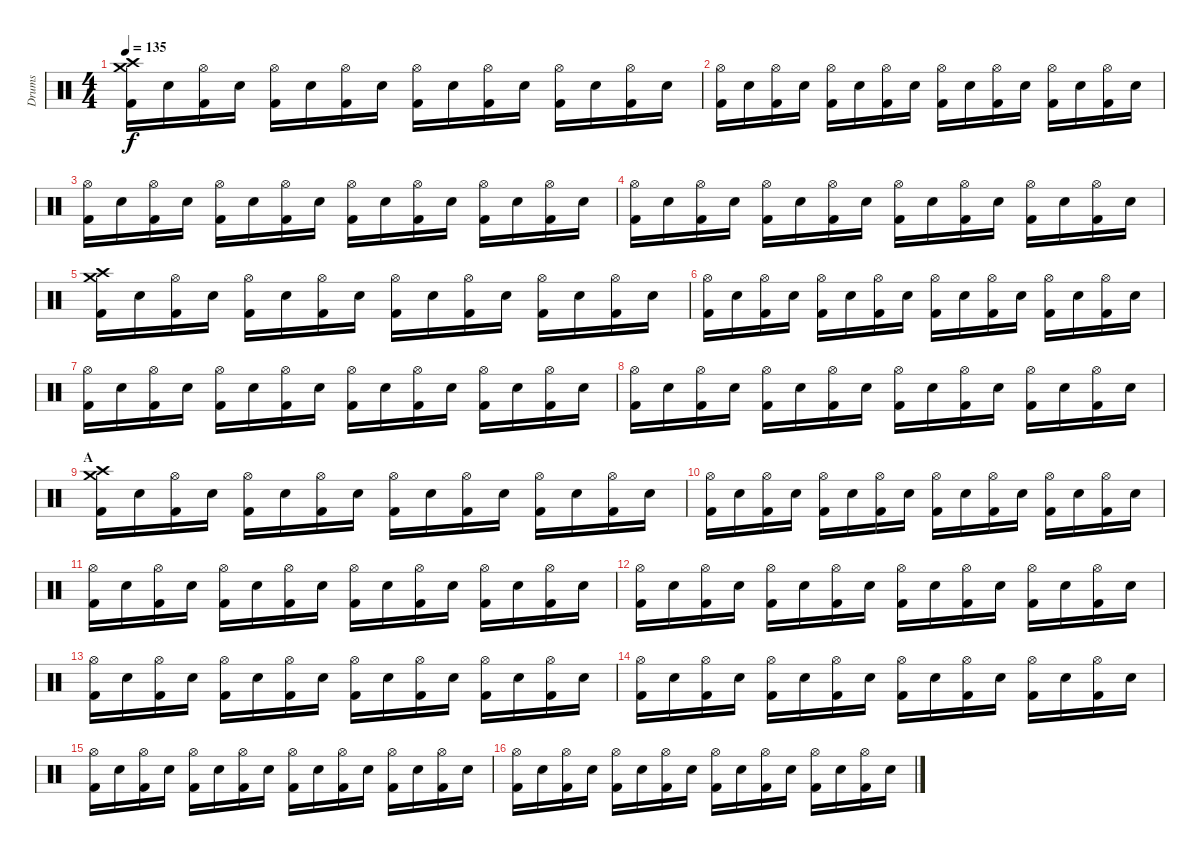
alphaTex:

\track ("Drums" "Drums") {instrument percussion}
\staff {score}
\articulation defaults
\ts (4 4)
\tempo 135
\clef neutral
\ks c
("Crash high (hit)" "Crash medium (hit)" "Kick (hit) 2").16{dy f} "Electric Snare (hit)".16 ("Hi-Hat (open)" "Kick (hit) 2").16 "Electric Snare (hit)".16 ("Hi-Hat (open)" "Kick (hit) 2").16 "Electric Snare (hit)".16 ("Hi-Hat (open)" "Kick (hit) 2").16 "Electric Snare (hit)".16 ("Hi-Hat (open)" "Kick (hit) 2").16 "Electric Snare (hit)".16 ("Hi-Hat (open)" "Kick (hit) 2").16 "Electric Snare (hit)".16 ("Hi-Hat (open)" "Kick (hit) 2").16 "Electric Snare (hit)".16 ("Hi-Hat (open)" "Kick (hit) 2").16 "Electric Snare (hit)".16 |
("Hi-Hat (open)" "Kick (hit) 2").16 "Electric Snare (hit)".16 ("Hi-Hat (open)" "Kick (hit) 2").16 "Electric Snare (hit)".16 ("Hi-Hat (open)" "Kick (hit) 2").16 "Electric Snare (hit)".16 ("Hi-Hat (open)" "Kick (hit) 2").16 "Electric Snare (hit)".16 ("Hi-Hat (open)" "Kick (hit) 2").16 "Electric Snare (hit)".16 ("Hi-Hat (open)" "Kick (hit) 2").16 "Electric Snare (hit)".16 ("Hi-Hat (open)" "Kick (hit) 2").16 "Electric Snare (hit)".16 ("Hi-Hat (open)" "Kick (hit) 2").16 "Electric Snare (hit)".16 |
("Hi-Hat (open)" "Kick (hit) 2").16 "Electric Snare (hit)".16 ("Hi-Hat (open)" "Kick (hit) 2").16 "Electric Snare (hit)".16 ("Hi-Hat (open)" "Kick (hit) 2").16 "Electric Snare (hit)".16 ("Hi-Hat (open)" "Kick (hit) 2").16 "Electric Snare (hit)".16 ("Hi-Hat (open)" "Kick (hit) 2").16 "Electric Snare (hit)".16 ("Hi-Hat (open)" "Kick (hit) 2").16 "Electric Snare (hit)".16 ("Hi-Hat (open)" "Kick (hit) 2").16 "Electric Snare (hit)".16 ("Hi-Hat (open)" "Kick (hit) 2").16 "Electric Snare (hit)".16 |
("Hi-Hat (open)" "Kick (hit) 2").16 "Electric Snare (hit)".16 ("Hi-Hat (open)" "Kick (hit) 2").16 "Electric Snare (hit)".16 ("Hi-Hat (open)" "Kick (hit) 2").16 "Electric Snare (hit)".16 ("Hi-Hat (open)" "Kick (hit) 2").16 "Electric Snare (hit)".16 ("Hi-Hat (open)" "Kick (hit) 2").16 "Electric Snare (hit)".16 ("Hi-Hat (open)" "Kick (hit) 2").16 "Electric Snare (hit)".16 ("Hi-Hat (open)" "Kick (hit) 2").16 "Electric Snare (hit)".16 ("Hi-Hat (open)" "Kick (hit) 2").16 "Electric Snare (hit)".16 |
("Crash high (hit)" "Crash medium (hit)" "Kick (hit) 2").16 "Electric Snare (hit)".16 ("Hi-Hat (open)" "Kick (hit) 2").16 "Electric Snare (hit)".16 ("Hi-Hat (open)" "Kick (hit) 2").16 "Electric Snare (hit)".16 ("Hi-Hat (open)" "Kick (hit) 2").16 "Electric Snare (hit)".16 ("Hi-Hat (open)" "Kick (hit) 2").16 "Electric Snare (hit)".16 ("Hi-Hat (open)" "Kick (hit) 2").16 "Electric Snare (hit)".16 ("Hi-Hat (open)" "Kick (hit) 2").16 "Electric Snare (hit)".16 ("Hi-Hat (open)" "Kick (hit) 2").16 "Electric Snare (hit)".16 |
("Hi-Hat (open)" "Kick (hit) 2").16 "Electric Snare (hit)".16 ("Hi-Hat (open)" "Kick (hit) 2").16 "Electric Snare (hit)".16 ("Hi-Hat (open)" "Kick (hit) 2").16 "Electric Snare (hit)".16 ("Hi-Hat (open)" "Kick (hit) 2").16 "Electric Snare (hit)".16 ("Hi-Hat (open)" "Kick (hit) 2").16 "Electric Snare (hit)".16 ("Hi-Hat (open)" "Kick (hit) 2").16 "Electric Snare (hit)".16 ("Hi-Hat (open)" "Kick (hit) 2").16 "Electric Snare (hit)".16 ("Hi-Hat (open)" "Kick (hit) 2").16 "Electric Snare (hit)".16 |
("Hi-Hat (open)" "Kick (hit) 2").16 "Electric Snare (hit)".16 ("Hi-Hat (open)" "Kick (hit) 2").16 "Electric Snare (hit)".16 ("Hi-Hat (open)" "Kick (hit) 2").16 "Electric Snare (hit)".16 ("Hi-Hat (open)" "Kick (hit) 2").16 "Electric Snare (hit)".16 ("Hi-Hat (open)" "Kick (hit) 2").16 "Electric Snare (hit)".16 ("Hi-Hat (open)" "Kick (hit) 2").16 "Electric Snare (hit)".16 ("Hi-Hat (open)" "Kick (hit) 2").16 "Electric Snare (hit)".16 ("Hi-Hat (open)" "Kick (hit) 2").16 "Electric Snare (hit)".16 |
("Hi-Hat (open)" "Kick (hit) 2").16 "Electric Snare (hit)".16 ("Hi-Hat (open)" "Kick (hit) 2").16 "Electric Snare (hit)".16 ("Hi-Hat (open)" "Kick (hit) 2").16 "Electric Snare (hit)".16 ("Hi-Hat (open)" "Kick (hit) 2").16 "Electric Snare (hit)".16 ("Hi-Hat (open)" "Kick (hit) 2").16 "Electric Snare (hit)".16 ("Hi-Hat (open)" "Kick (hit) 2").16 "Electric Snare (hit)".16 ("Hi-Hat (open)" "Kick (hit) 2").16 "Electric Snare (hit)".16 ("Hi-Hat (open)" "Kick (hit) 2").16 "Electric Snare (hit)".16 |
\section ("" "A")
("Crash high (hit)" "Crash medium (hit)" "Kick (hit) 2").16 "Electric Snare (hit)".16 ("Hi-Hat (open)" "Kick (hit) 2").16 "Electric Snare (hit)".16 ("Hi-Hat (open)" "Kick (hit) 2").16 "Electric Snare (hit)".16 ("Hi-Hat (open)" "Kick (hit) 2").16 "Electric Snare (hit)".16 ("Hi-Hat (open)" "Kick (hit) 2").16 "Electric Snare (hit)".16 ("Hi-Hat (open)" "Kick (hit) 2").16 "Electric Snare (hit)".16 ("Hi-Hat (open)" "Kick (hit) 2").16 "Electric Snare (hit)".16 ("Hi-Hat (open)" "Kick (hit) 2").16 "Electric Snare (hit)".16 |
("Hi-Hat (open)" "Kick (hit) 2").16 "Electric Snare (hit)".16 ("Hi-Hat (open)" "Kick (hit) 2").16 "Electric Snare (hit)".16 ("Hi-Hat (open)" "Kick (hit) 2").16 "Electric Snare (hit)".16 ("Hi-Hat (open)" "Kick (hit) 2").16 "Electric Snare (hit)".16 ("Hi-Hat (open)" "Kick (hit) 2").16 "Electric Snare (hit)".16 ("Hi-Hat (open)" "Kick (hit) 2").16 "Electric Snare (hit)".16 ("Hi-Hat (open)" "Kick (hit) 2").16 "Electric Snare (hit)".16 ("Hi-Hat (open)" "Kick (hit) 2").16 "Electric Snare (hit)".16 |
("Hi-Hat (open)" "Kick (hit) 2").16 "Electric Snare (hit)".16 ("Hi-Hat (open)" "Kick (hit) 2").16 "Electric Snare (hit)".16 ("Hi-Hat (open)" "Kick (hit) 2").16 "Electric Snare (hit)".16 ("Hi-Hat (open)" "Kick (hit) 2").16 "Electric Snare (hit)".16 ("Hi-Hat (open)" "Kick (hit) 2").16 "Electric Snare (hit)".16 ("Hi-Hat (open)" "Kick (hit) 2").16 "Electric Snare (hit)".16 ("Hi-Hat (open)" "Kick (hit) 2").16 "Electric Snare (hit)".16 ("Hi-Hat (open)" "Kick (hit) 2").16 "Electric Snare (hit)".16 |
("Hi-Hat (open)" "Kick (hit) 2").16 "Electric Snare (hit)".16 ("Hi-Hat (open)" "Kick (hit) 2").16 "Electric Snare (hit)".16 ("Hi-Hat (open)" "Kick (hit) 2").16 "Electric Snare (hit)".16 ("Hi-Hat (open)" "Kick (hit) 2").16 "Electric Snare (hit)".16 ("Hi-Hat (open)" "Kick (hit) 2").16 "Electric Snare (hit)".16 ("Hi-Hat (open)" "Kick (hit) 2").16 "Electric Snare (hit)".16 ("Hi-Hat (open)" "Kick (hit) 2").16 "Electric Snare (hit)".16 ("Hi-Hat (open)" "Kick (hit) 2").16 "Electric Snare (hit)".16 |
("Hi-Hat (open)" "Kick (hit) 2").16 "Electric Snare (hit)".16 ("Hi-Hat (open)" "Kick (hit) 2").16 "Electric Snare (hit)".16 ("Hi-Hat (open)" "Kick (hit) 2").16 "Electric Snare (hit)".16 ("Hi-Hat (open)" "Kick (hit) 2").16 "Electric Snare (hit)".16 ("Hi-Hat (open)" "Kick (hit) 2").16 "Electric Snare (hit)".16 ("Hi-Hat (open)" "Kick (hit) 2").16 "Electric Snare (hit)".16 ("Hi-Hat (open)" "Kick (hit) 2").16 "Electric Snare (hit)".16 ("Hi-Hat (open)" "Kick (hit) 2").16 "Electric Snare (hit)".16 |
("Hi-Hat (open)" "Kick (hit) 2").16 "Electric Snare (hit)".16 ("Hi-Hat (open)" "Kick (hit) 2").16 "Electric Snare (hit)".16 ("Hi-Hat (open)" "Kick (hit) 2").16 "Electric Snare (hit)".16 ("Hi-Hat (open)" "Kick (hit) 2").16 "Electric Snare (hit)".16 ("Hi-Hat (open)" "Kick (hit) 2").16 "Electric Snare (hit)".16 ("Hi-Hat (open)" "Kick (hit) 2").16 "Electric Snare (hit)".16 ("Hi-Hat (open)" "Kick (hit) 2").16 "Electric Snare (hit)".16 ("Hi-Hat (open)" "Kick (hit) 2").16 "Electric Snare (hit)".16 |
("Hi-Hat (open)" "Kick (hit) 2").16 "Electric Snare (hit)".16 ("Hi-Hat (open)" "Kick (hit) 2").16 "Electric Snare (hit)".16 ("Hi-Hat (open)" "Kick (hit) 2").16 "Electric Snare (hit)".16 ("Hi-Hat (open)" "Kick (hit) 2").16 "Electric Snare (hit)".16 ("Hi-Hat (open)" "Kick (hit) 2").16 "Electric Snare (hit)".16 ("Hi-Hat (open)" "Kick (hit) 2").16 "Electric Snare (hit)".16 ("Hi-Hat (open)" "Kick (hit) 2").16 "Electric Snare (hit)".16 ("Hi-Hat (open)" "Kick (hit) 2").16 "Electric Snare (hit)".16 |
("Hi-Hat (open)" "Kick (hit) 2").16 "Electric Snare (hit)".16 ("Hi-Hat (open)" "Kick (hit) 2").16 "Electric Snare (hit)".16 ("Hi-Hat (open)" "Kick (hit) 2").16 "Electric Snare (hit)".16 ("Hi-Hat (open)" "Kick (hit) 2").16 "Electric Snare (hit)".16 ("Hi-Hat (open)" "Kick (hit) 2").16 "Electric Snare (hit)".16 ("Hi-Hat (open)" "Kick (hit) 2").16 "Electric Snare (hit)".16 ("Hi-Hat (open)" "Kick (hit) 2").16 "Electric Snare (hit)".16 ("Hi-Hat (open)" "Kick (hit) 2").16 "Electric Snare (hit)".16
